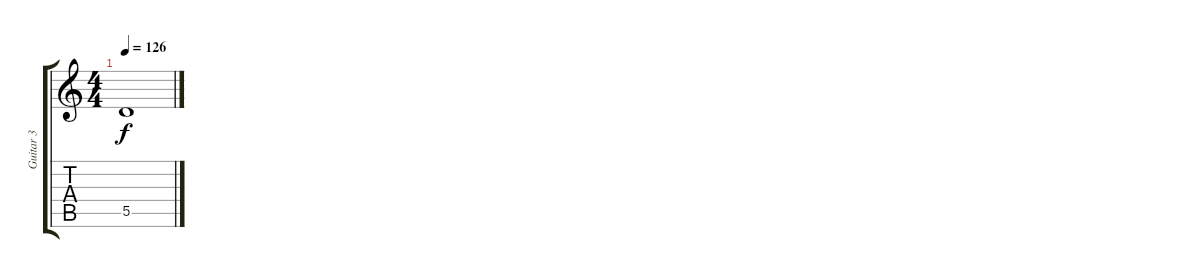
\track ("Guitar 3" "Guitar 3") {instrument distortionguitar}
\staff {score tabs}
\tuning (E4 B3 G3 D3 A2 D2) {hide}
\ts (4 4)
\tempo 126
\clef g2
\ks c
5.5{t}.1{dy f}
